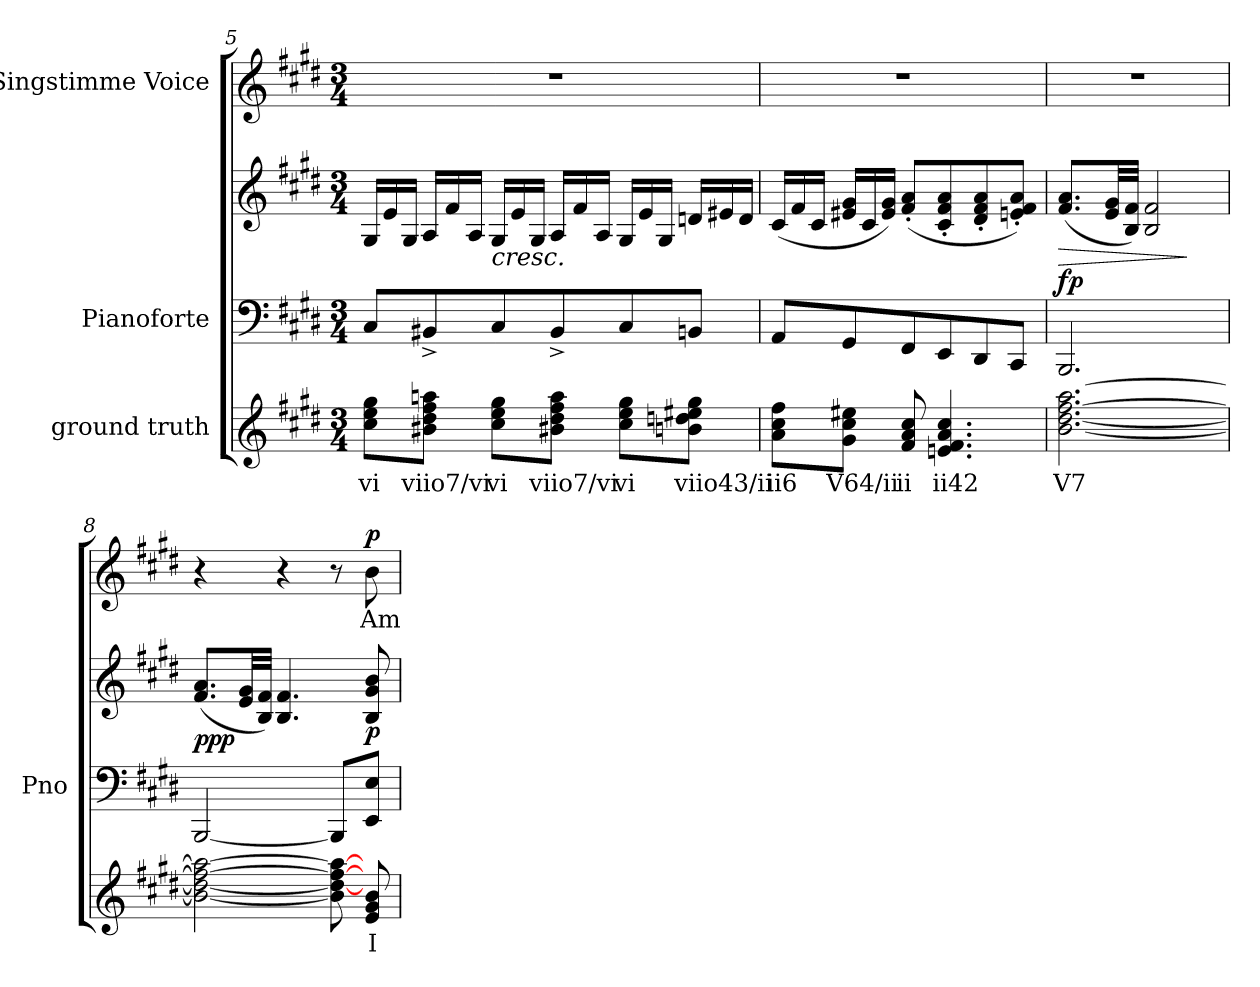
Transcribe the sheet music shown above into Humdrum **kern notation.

**kern	**text	**kern	**kern	**dynam	**kern	**text	**dynam
*part3	*part3	*part2	*part2	*part2	*part1	*part1	*part1
*staff4	*staff4	*staff3	*staff2	*staff2/3	*staff1	*staff1	*staff1
*I"ground truth	*	*I"Pianoforte	*	*	*I"Singstimme Voice	*	*
*	*	*I'Pno	*	*	*	*	*
*	*	*clefF4	*clefG2	*	*clefG2	*	*
*k[f#c#g#d#]	*	*k[f#c#g#d#]	*k[f#c#g#d#]	*	*k[f#c#g#d#]	*	*
*M3/4	*	*M3/4	*M3/4	*	*M3/4	*	*
=5	=5	=5	=5	=5	=5	=5	=5
*	*	*	*Xtuplet	*	*	*	*
8cc# 8ee 8gg#L	vi	8C#/L	24G#/LL	.	2.r	.	.
.	.	.	24e/	.	.	.	.
.	.	.	24G#/JJ	.	.	.	.
8b#X 8dd# 8ff# 8aanJ	viio7/vi	8BB#X^/	24A/LL	.	.	.	.
.	.	.	24f#/	.	.	.	.
.	.	.	24A/JJ	.	.	.	.
!	!	!	!LO:TX:b:i:t=cresc.	!	!	!	!
8cc# 8ee 8gg#L	vi	8C#/	24G#/LL	.	.	.	.
.	.	.	24e/	.	.	.	.
.	.	.	24G#/JJ	.	.	.	.
8b#X 8dd# 8ff# 8aaJ	viio7/vi	8BB#^/	24A/LL	.	.	.	.
.	.	.	24f#/	.	.	.	.
.	.	.	24A/JJ	.	.	.	.
8cc# 8ee 8gg#L	vi	8C#/	24G#/LL	.	.	.	.
.	.	.	24e/	.	.	.	.
.	.	.	24G#/JJ	.	.	.	.
8bn 8ddn 8ee#X 8gg#J	viio43/ii	8BBn/J	24dn/LL	.	.	.	.
.	.	.	24e#X/	.	.	.	.
.	.	.	(24d/JJ	.	.	.	.
=6	=6	=6	=6	=6	=6	=6	=6
8a 8cc# 8ff#L	ii6	8AA/L	(<24c#/LL	.	2.r	.	.
.	.	.	24f#/	.	.	.	.
.	.	.	24c#/JJ	.	.	.	.
8g# 8cc# 8ee#XJ	V64/ii	8GG#/	24e#X/ 24g#/LL	.	.	.	.
.	.	.	24c#/	.	.	.	.
.	.	.	24e#/ 24g#/JJ)	.	.	.	.
8f# 8a 8cc#	ii	8FF#/	(<8f#/' 8a/'L	.	.	.	.
4.en 4.f# 4.a 4.cc#	ii42	8EE/	8c#/' 8f#/' 8a/'	.	.	.	.
.	.	8DD#/	8d#/' 8f#/' 8a/'	.	.	.	.
.	.	8CC#/J	8en/' 8f#/' 8a/'J)	.	.	.	.
!!LO:LB:g=z
=7	=7	=7	=7	=7	=7	=7	=7
!	!	!	!	!LO:HP:b	!	!	!
!	!	!	!	!LO:DY:n=1:a=2	!	!	!
[2.b [2.dd# [2.ff# [2.aa	V7	2.BBB/	(<8.f#/ 8.a/L	> fp	2.r	.	.
.	.	.	32e/ 32g#/LL	.	.	.	.
.	.	.	32B/ 32f#/JJJ)	.	.	.	.
.	.	.	2B/ 2f#/	.	.	.	.
.	.	.	.	]	.	.	.
=8	=8	=8	=8	=8	=8	=8	=8
!	!	!	!	!LO:DY:b	!	!	!
2b_ 2dd#_ 2ff#_ 2aa_	.	[2BBB/	(<8.f#/ 8.a/L	ppp	4r	.	.
.	.	.	32e/ 32g#/LL	.	.	.	.
.	.	.	32B/ 32f#/JJJ)	.	.	.	.
.	.	.	4.B/ 4.f#/	.	4r	.	.
8b] 8dd#_ 8ff#_ 8aa_	.	8BBB/L]	.	.	8r	.	.
!	!	!	!	!LO:DY:b	!	!LO:LY:b	!LO:DY:a
8e 8g# 8b	I	8EE/ 8E/J	8B/ 8g#/ 8b/	p	8b\	Am	p
=	=	=	=	=	=	=	=
*-	*-	*-	*-	*-	*-	*-	*-
